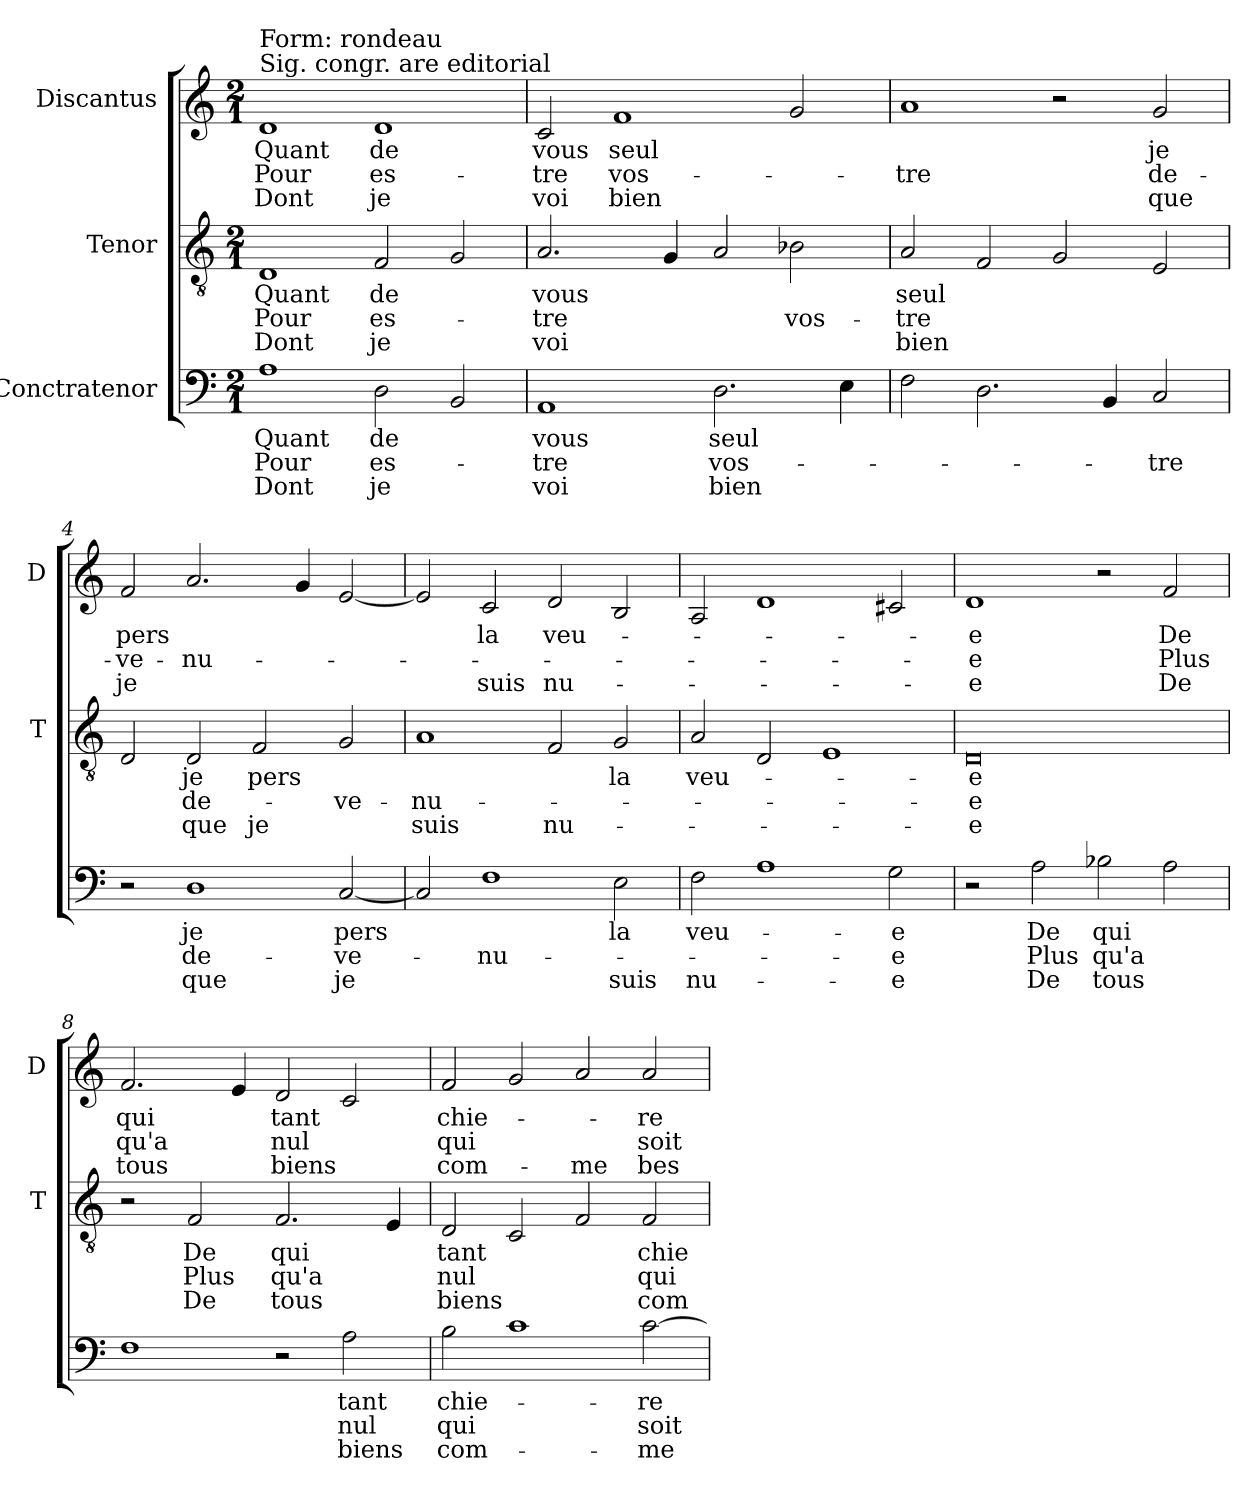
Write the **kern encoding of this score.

**kern	**text	**text	**text	**kern	**text	**text	**text	**kern	**text	**text	**text
*part3	*part3	*part3	*part3	*part2	*part2	*part2	*part2	*part1	*part1	*part1	*part1
*staff3	*staff3	*staff3	*staff3	*staff2	*staff2	*staff2	*staff2	*staff1	*staff1	*staff1	*staff1
*I"Conctratenor	*	*	*	*I"Tenor	*	*	*	*I"Discantus	*	*	*
*	*	*	*	*I'T	*	*	*	*I'D	*	*	*
*clefF4	*	*	*	*clefGv2	*	*	*	*clefG2	*	*	*
*k[]	*	*	*	*k[]	*	*	*	*k[]	*	*	*
*M2/1	*	*	*	*M2/1	*	*	*	*M2/1	*	*	*
=1	=1	=1	=1	=1	=1	=1	=1	=1	=1	=1	=1
!	!	!	!	!	!	!	!	!LO:TX:a:t=Sig. congr. are editorial	!	!	!
!	!	!	!	!	!	!	!	!LO:TX:a:t=Form&colon; rondeau	!	!	!
1A	Quant	Pour	Dont	1D	Quant	Pour	Dont	1d	Quant	Pour	Dont
2D	de	es-	je	2F	de	es-	je	1d	de	es-	je
2BB	.	.	.	2G	.	.	.	.	.	.	.
=2	=2	=2	=2	=2	=2	=2	=2	=2	=2	=2	=2
1AA	vous	-tre	voi	2.A	vous	-tre	voi	2c	vous	-tre	voi
.	.	.	.	.	.	.	.	1f	seul	vos-	bien
.	.	.	.	4G	.	.	.	.	.	.	.
2.D	seul	vos-	bien	2A	.	.	.	.	.	.	.
.	.	.	.	2B-X	.	vos-	.	2g	.	.	.
4E	.	.	.	.	.	.	.	.	.	.	.
=3	=3	=3	=3	=3	=3	=3	=3	=3	=3	=3	=3
2F	.	.	.	2A	seul	-tre	bien	1a	.	-tre	.
2.D	.	.	.	2F	.	.	.	.	.	.	.
.	.	.	.	2G	.	.	.	2r	.	.	.
4BB	.	.	.	.	.	.	.	.	.	.	.
2C	.	-tre	.	2E	.	.	.	2g	je	de-	que
=4	=4	=4	=4	=4	=4	=4	=4	=4	=4	=4	=4
2r	.	.	.	2D	.	.	.	2f	pers	-ve-	je
1D	je	de-	que	2D	je	de-	que	2.a	.	-nu-	.
.	.	.	.	2F	pers	.	je	.	.	.	.
.	.	.	.	.	.	.	.	4g	.	.	.
[2C	pers	-ve-	je	2G	.	-ve-	.	[2e	.	.	.
=5	=5	=5	=5	=5	=5	=5	=5	=5	=5	=5	=5
2C]	.	.	.	1A	.	-nu-	suis	2e]	.	.	.
1F	.	-nu-	.	.	.	.	.	2c	la	.	suis
.	.	.	.	2F	.	.	nu-	2d	veu-	.	nu-
2E	la	.	suis	2G	la	.	.	2B	.	.	.
=6	=6	=6	=6	=6	=6	=6	=6	=6	=6	=6	=6
2F	veu-	.	nu-	2A	veu-	.	.	2A	.	.	.
1A	.	.	.	2D	.	.	.	1d	.	.	.
.	.	.	.	1E	.	.	.	.	.	.	.
2G	-e	-e	-e	.	.	.	.	2c#X	.	.	.
=7	=7	=7	=7	=7	=7	=7	=7	=7	=7	=7	=7
2r	.	.	.	0D	-e	-e	-e	1d	-e	-e	-e
2A	De	Plus	De	.	.	.	.	.	.	.	.
2B-X	qui	qu'a	tous	.	.	.	.	2r	.	.	.
2A	.	.	.	.	.	.	.	2f	De	Plus	De
=8	=8	=8	=8	=8	=8	=8	=8	=8	=8	=8	=8
1F	.	.	.	2r	.	.	.	2.f	qui	qu'a	tous
.	.	.	.	2F	De	Plus	De	.	.	.	.
.	.	.	.	.	.	.	.	4e	.	.	.
2r	.	.	.	2.F	qui	qu'a	tous	2d	tant	nul	biens
2A	tant	nul	biens	.	.	.	.	2c	.	.	.
.	.	.	.	4E	.	.	.	.	.	.	.
=9	=9	=9	=9	=9	=9	=9	=9	=9	=9	=9	=9
2B	chie-	qui	com-	2D	tant	nul	biens	2f	chie-	qui	com-
1c	.	.	.	2C	.	.	.	2g	.	.	.
.	.	.	.	2F	.	.	.	2a	.	.	-me
[2c	-re	soit	-me	2F	chie-	qui	com-	2a	-re	soit	bes-
=	=	=	=	=	=	=	=	=	=	=	=
*-	*-	*-	*-	*-	*-	*-	*-	*-	*-	*-	*-
